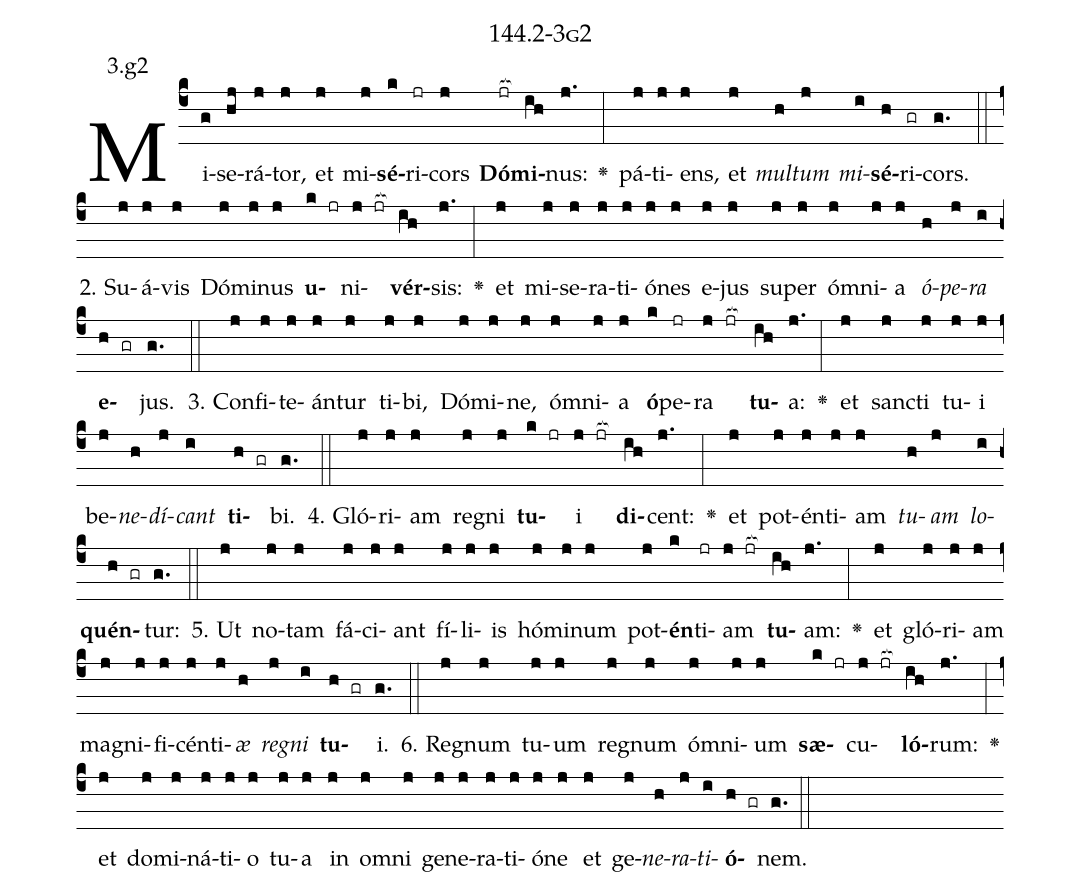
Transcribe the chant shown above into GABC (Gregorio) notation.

name: 144.2-3g2;
annotation: 3.g2;
%%
(c4)Mi(g)se(hj)rá(j)tor,(j) et(j) mi(j)<b>sé</b>(k)ri(jr)cors(j) <b>Dó</b>(jr[ocb:1{])<b>mi</b>(ih[ocb:0}])nus:(j.) <v>\greheightstar</v>(:) pá(j)ti(j)ens,(j) et(j) <i>mul</i>(h)<i>tum</i>(j) <i>mi</i>(i)<b>sé</b>(h)ri(gr)cors.(g.) (::)
2. Su(j)á(j)vis(j) Dó(j)mi(j)nus(j) <b>u</b>(k jr)ni(j jr[ocb:1{])<b>vér</b>(ih[ocb:0}])sis:(j.) <v>\greheightstar</v>(:) et(j) mi(j)se(j)ra(j)ti(j)ó(j)nes(j) e(j)jus(j) su(j)per(j) óm(j)ni(j)a(j) <i>ó</i>(h)<i>pe</i>(j)<i>ra</i>(i) <b>e</b>(h gr)jus.(g.) (::)
3. Con(j)fi(j)te(j)án(j)tur(j) ti(j)bi,(j) Dó(j)mi(j)ne,(j) óm(j)ni(j)a(j) <b>ó</b>(k)pe(jr)ra(j jr[ocb:1{]) <b>tu</b>(ih[ocb:0}])a:(j.) <v>\greheightstar</v>(:) et(j) sanc(j)ti(j) tu(j)i(j) be(j)<i>ne</i>(h)<i>dí</i>(j)<i>cant</i>(i) <b>ti</b>(h gr)bi.(g.) (::)
4. Gló(j)ri(j)am(j) re(j)gni(j) <b>tu</b>(k jr)i(j jr[ocb:1{]) <b>di</b>(ih[ocb:0}])cent:(j.) <v>\greheightstar</v>(:) et(j) pot(j)én(j)ti(j)am(j) <i>tu</i>(h)<i>am</i>(j) <i>lo</i>(i)<b>quén</b>(h gr)tur:(g.) (::)
5. Ut(j) no(j)tam(j) fá(j)ci(j)ant(j) fí(j)li(j)is(j) hó(j)mi(j)num(j) pot(j)<b>én</b>(k)ti(jr)am(j jr[ocb:1{]) <b>tu</b>(ih[ocb:0}])am:(j.) <v>\greheightstar</v>(:) et(j) gló(j)ri(j)am(j) ma(j)gni(j)fi(j)cén(j)ti(j)<i>æ</i>(h) <i>re</i>(j)<i>gni</i>(i) <b>tu</b>(h gr)i.(g.) (::)
6. Re(j)gnum(j) tu(j)um(j) re(j)gnum(j) óm(j)ni(j)um(j) <b>sæ</b>(k jr)cu(j jr[ocb:1{])<b>ló</b>(ih[ocb:0}])rum:(j.) <v>\greheightstar</v>(:) et(j) do(j)mi(j)ná(j)ti(j)o(j) tu(j)a(j) in(j) om(j)ni(j) ge(j)ne(j)ra(j)ti(j)ó(j)ne(j) et(j) ge(j)<i>ne</i>(h)<i>ra</i>(j)<i>ti</i>(i)<b>ó</b>(h gr)nem.(g.) (::)
